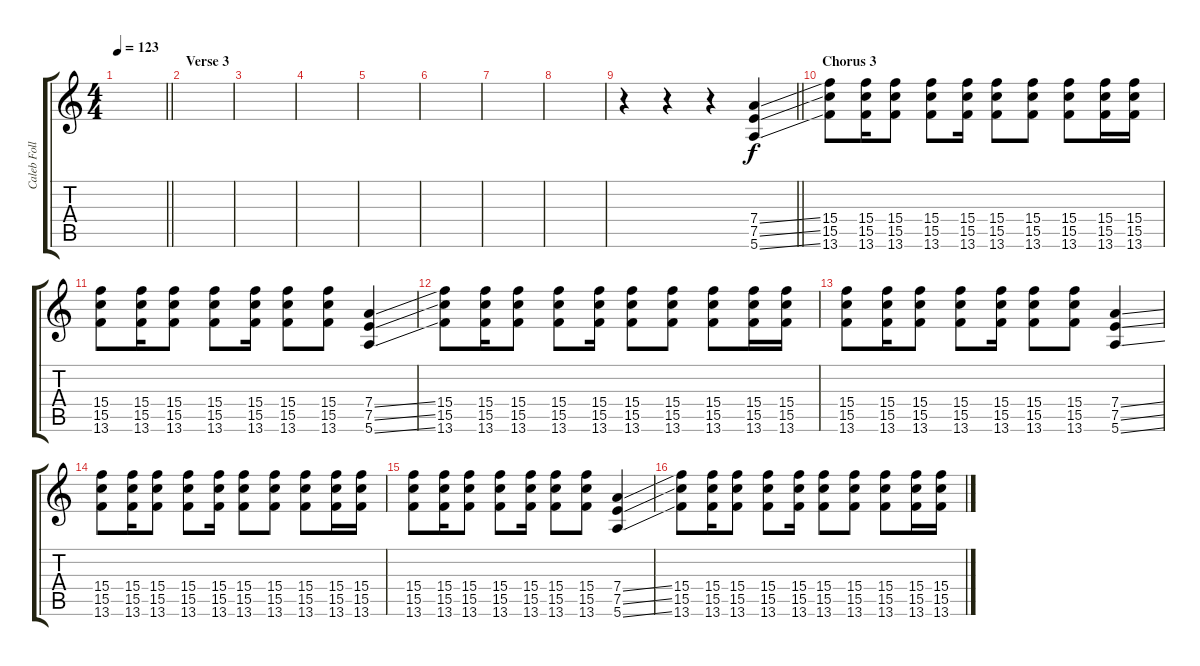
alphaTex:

\track ("Caleb Followill" "Caleb Foll") {instrument distortionguitar}
\staff {score tabs}
\tuning (E4 B3 G3 D3 A2 E2) {hide}
\ts (4 4)
\tempo 123
\clef g2
\barLineRight lightlight
\ks c
|
\section ("" "Verse 3")
|
|
|
|
|
|
|
\barLineRight lightlight
r.4 r.4 r.4 (7.4{ss} 7.5{ss} 5.6{ss}).4 |
\section ("" "Chorus 3")
(15.4 15.5 13.6).8 (15.4 15.5 13.6).16 (15.4 15.5 13.6).8 (15.4 15.5 13.6).8 (15.4 15.5 13.6).16 (15.4 15.5 13.6).8 (15.4 15.5 13.6).8 (15.4 15.5 13.6).8 (15.4 15.5 13.6).16 (15.4 15.5 13.6).16 |
(15.4 15.5 13.6).8 (15.4 15.5 13.6).16 (15.4 15.5 13.6).8 (15.4 15.5 13.6).8 (15.4 15.5 13.6).16 (15.4 15.5 13.6).8 (15.4 15.5 13.6).8 (7.4{ss} 7.5{ss} 5.6{ss}).4 |
(15.4 15.5 13.6).8 (15.4 15.5 13.6).16 (15.4 15.5 13.6).8 (15.4 15.5 13.6).8 (15.4 15.5 13.6).16 (15.4 15.5 13.6).8 (15.4 15.5 13.6).8 (15.4 15.5 13.6).8 (15.4 15.5 13.6).16 (15.4 15.5 13.6).16 |
(15.4 15.5 13.6).8 (15.4 15.5 13.6).16 (15.4 15.5 13.6).8 (15.4 15.5 13.6).8 (15.4 15.5 13.6).16 (15.4 15.5 13.6).8 (15.4 15.5 13.6).8 (7.4{ss} 7.5{ss} 5.6{ss}).4 |
(15.4 15.5 13.6).8 (15.4 15.5 13.6).16 (15.4 15.5 13.6).8 (15.4 15.5 13.6).8 (15.4 15.5 13.6).16 (15.4 15.5 13.6).8 (15.4 15.5 13.6).8 (15.4 15.5 13.6).8 (15.4 15.5 13.6).16 (15.4 15.5 13.6).16 |
(15.4 15.5 13.6).8 (15.4 15.5 13.6).16 (15.4 15.5 13.6).8 (15.4 15.5 13.6).8 (15.4 15.5 13.6).16 (15.4 15.5 13.6).8 (15.4 15.5 13.6).8 (7.4{ss} 7.5{ss} 5.6{ss}).4 |
(15.4 15.5 13.6).8 (15.4 15.5 13.6).16 (15.4 15.5 13.6).8 (15.4 15.5 13.6).8 (15.4 15.5 13.6).16 (15.4 15.5 13.6).8 (15.4 15.5 13.6).8 (15.4 15.5 13.6).8 (15.4 15.5 13.6).16 (15.4 15.5 13.6).16
